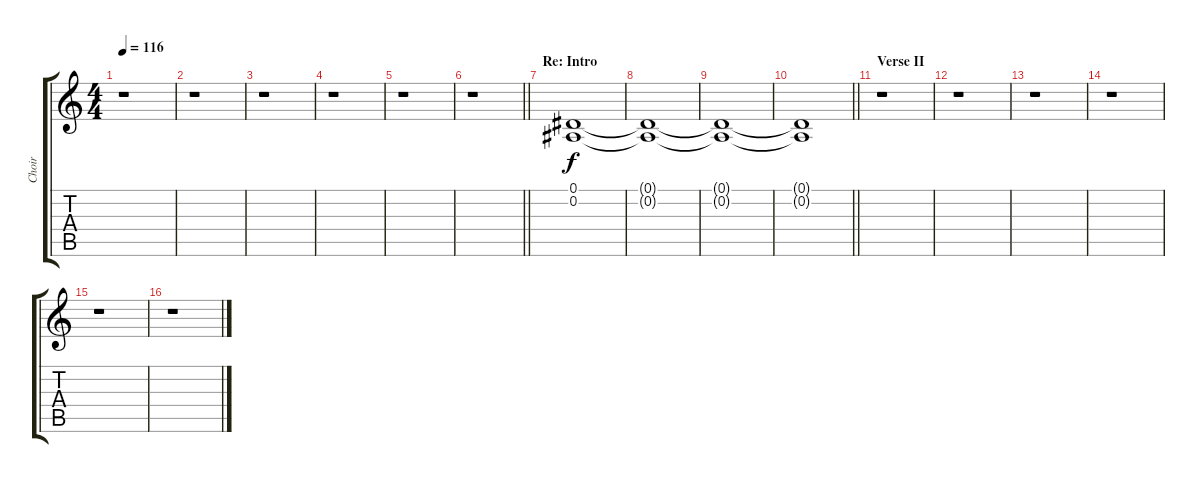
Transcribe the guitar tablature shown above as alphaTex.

\track ("Choir" "Choir") {instrument choiraahs}
\staff {score tabs}
\tuning (Eb4 Bb3 Gb3 Db3 Ab2 Eb2) {hide}
\ts (4 4)
\tempo 116
\clef g2
\ks c
r.1{dy f} |
r.1 |
r.1 |
r.1 |
r.1 |
\barLineRight lightlight
r.1 |
\section ("" "Re: Intro")
(0.1 0.2).1 |
(0.1{t} 0.2{t}).1 |
(0.1{t} 0.2{t}).1 |
\barLineRight lightlight
(0.1{t} 0.2{t}).1 |
\section ("" "Verse II")
r.1 |
r.1 |
r.1 |
r.1 |
r.1 |
r.1
